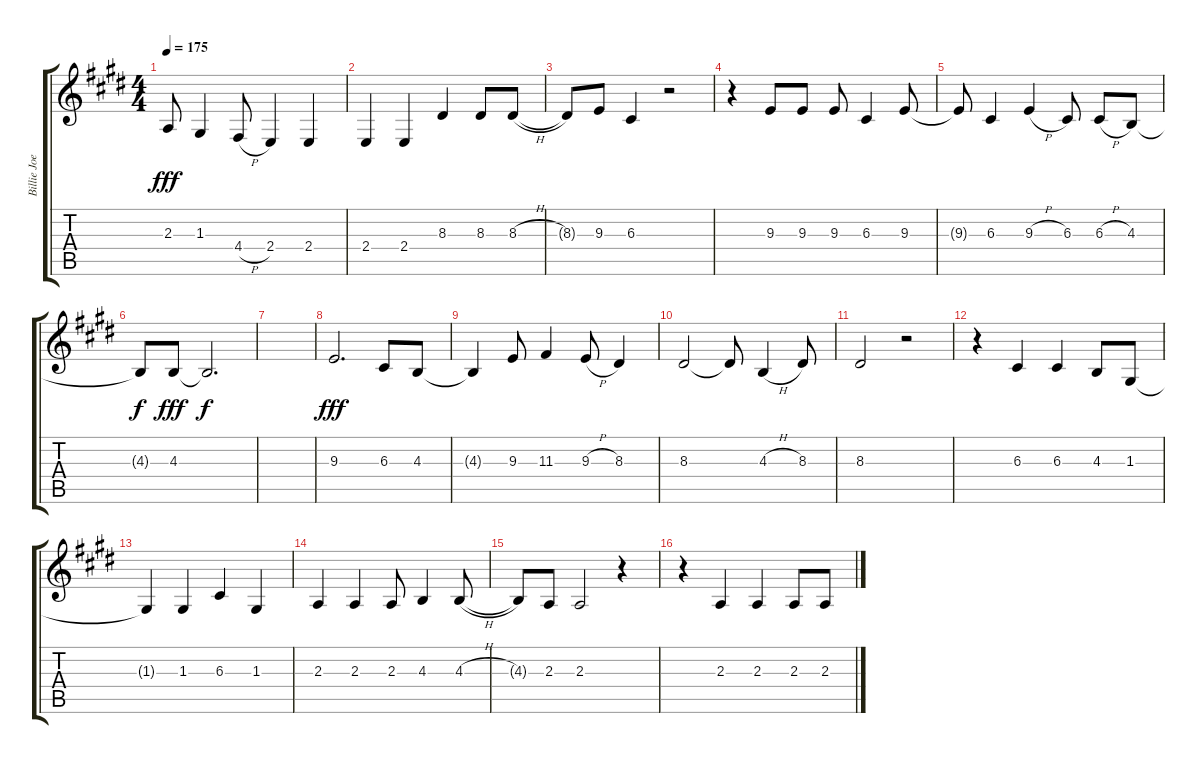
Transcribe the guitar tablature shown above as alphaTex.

\track ("Billie Joe (Vocals)" "Billie Joe") {instrument lead2sawtooth}
\staff {score tabs}
\tuning (E4 B3 G3 D3 A2 E2) {hide}
\ts (4 4)
\tempo 175
\clef g2
\ks e
2.3{t}.8{dy fff} 1.3.4 4.4{h}.8 2.4.4 2.4.4 |
2.4.4 2.4.4 8.3.4 8.3.8 8.3{h}.8 |
8.3{t}.8 9.3.8 6.3.4 r.2 |
r.4 9.3.8 9.3.8 9.3.8 6.3.4 9.3.8 |
9.3{t}.8 6.3.4 9.3{h}.4 6.3.8 6.3{h}.8 4.3.8 |
4.3{t}.8{dy f} 4.3.8{dy fff} 4.3{t}.2{d dy f} |
|
9.3.2{d dy fff} 6.3.8 4.3.8 |
4.3{t}.4 9.3.8 11.3.4 9.3{h}.8 8.3.4 |
8.3.2 8.3{t}.8 4.3{h}.4 8.3.8 |
8.3.2 r.2 |
r.4 6.3.4 6.3.4 4.3.8 1.3.8 |
1.3{t}.4 1.3.4 6.3.4 1.3.4 |
2.3.4 2.3.4 2.3.8 4.3.4 4.3{h}.8 |
4.3{t}.8 2.3.8 2.3.2 r.4 |
r.4 2.3.4 2.3.4 2.3.8 2.3.8
